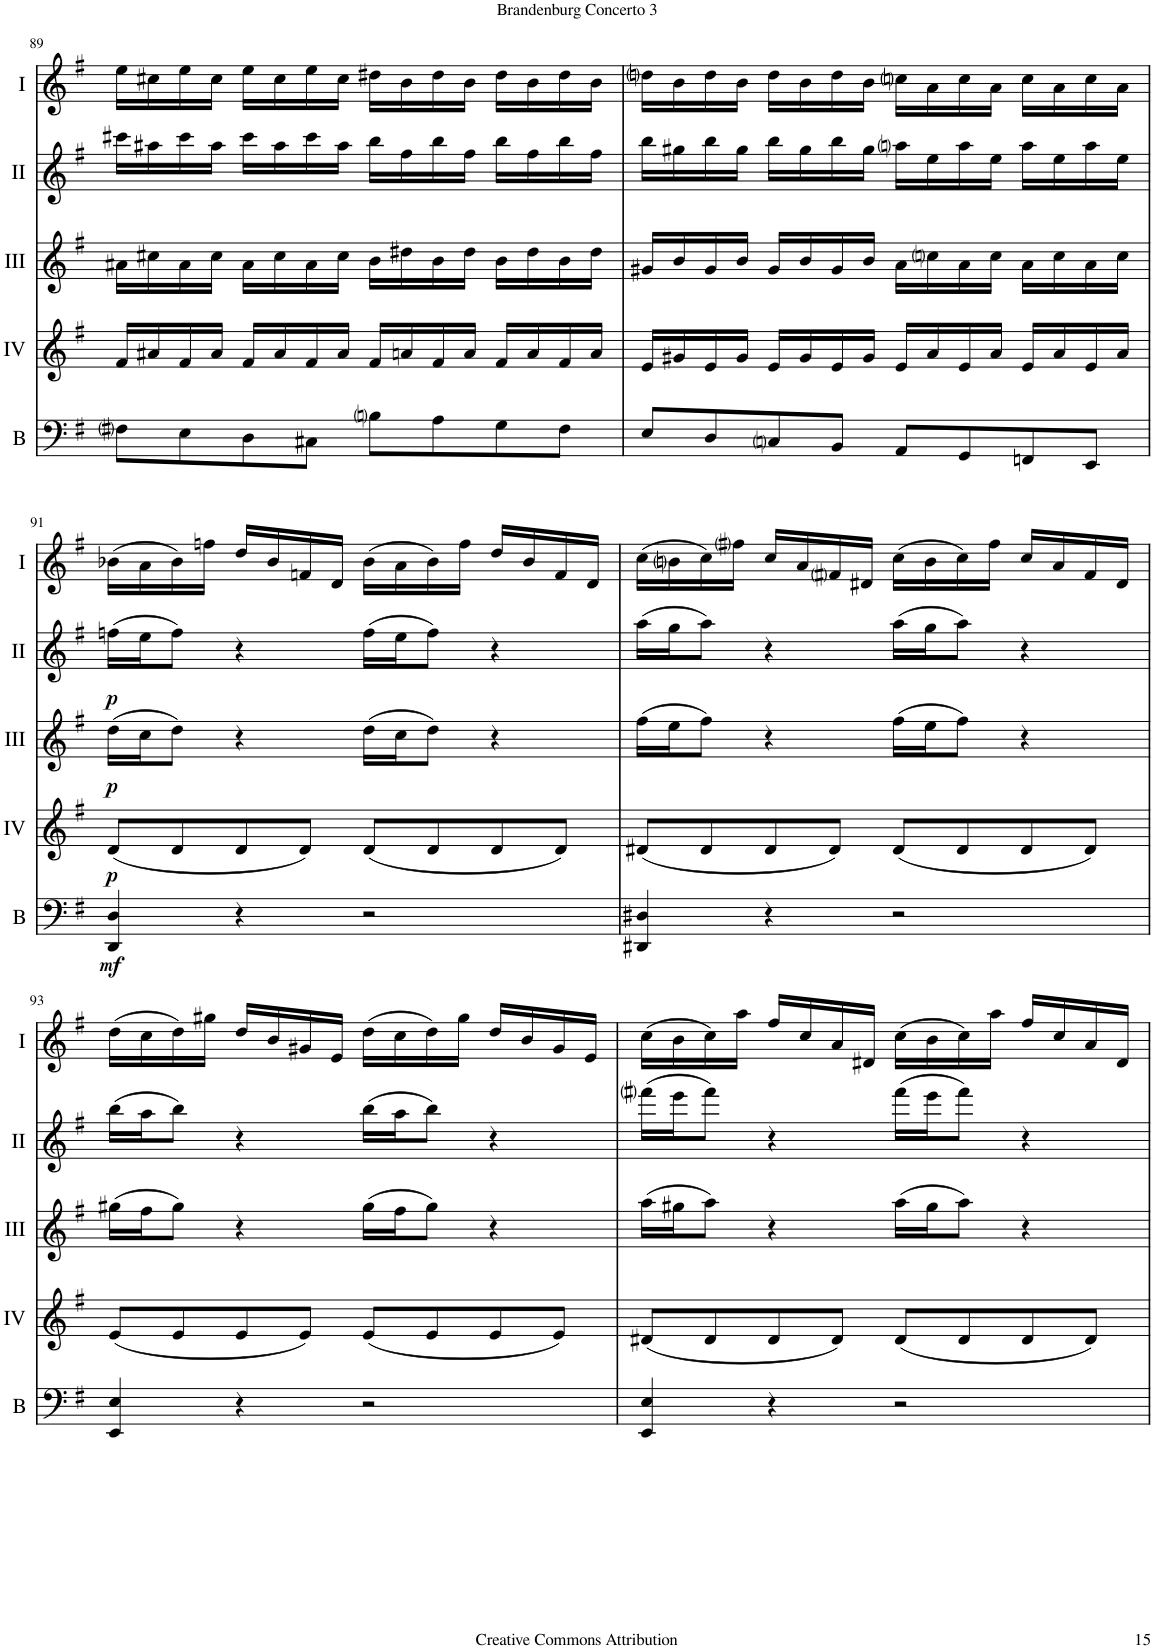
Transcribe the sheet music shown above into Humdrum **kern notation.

**kern	**dynam	**kern	**dynam	**kern	**dynam	**kern	**dynam	**kern
*part5	*part5	*part4	*part4	*part3	*part3	*part2	*part2	*part1
*staff5	*staff5	*staff4	*staff4	*staff3	*staff3	*staff2	*staff2	*staff1
*I"Bass	*	*I"Acc. 4	*	*I"Acc. 3	*	*I"Acc. 2	*	*I"Acc. 1
*I'B	*	*	*	*	*	*	*	*
!!LO:PB:g=z
*clefF4	*	*clefG2	*	*clefG2	*	*clefG2	*	*clefG2
*Trd7c12	*	*	*	*Trd7c12	*	*Trd7c12	*	*
*k[f#]	*	*k[f#]	*	*k[f#]	*	*k[f#]	*	*k[f#]
*M2/2	*	*M2/2	*	*M2/2	*	*M2/2	*	*M2/2
*met(c|)	*	*met(c|)	*	*met(c|)	*	*met(c|)	*	*met(c|)
=89	=89	=89	=89	=89	=89	=89	=89	=89
8F#i\L	.	16f#/LL	.	16a#X\LL	.	16ccc#X\LL	.	16ee\LL
.	.	16a#X/	.	16cc#X\	.	16aa#X\	.	16cc#X\
8E\	.	16f#/	.	16a#\	.	16ccc#\	.	16ee\
.	.	16a#/JJ	.	16cc#\JJ	.	16aa#\JJ	.	16cc#\JJ
8D\	.	16f#/LL	.	16a#\LL	.	16ccc#\LL	.	16ee\LL
.	.	16a#/	.	16cc#\	.	16aa#\	.	16cc#\
8C#X\J	.	16f#/	.	16a#\	.	16ccc#\	.	16ee\
.	.	16a#/JJ	.	16cc#\JJ	.	16aa#\JJ	.	16cc#\JJ
8Bni\L	.	16f#/LL	.	16b\LL	.	16bb\LL	.	16dd#X\LL
.	.	16an/	.	16dd#X\	.	16ff#\	.	16b\
8A\	.	16f#/	.	16b\	.	16bb\	.	16dd#\
.	.	16a/JJ	.	16dd#\JJ	.	16ff#\JJ	.	16b\JJ
8G\	.	16f#/LL	.	16b\LL	.	16bb\LL	.	16dd#\LL
.	.	16a/	.	16dd#\	.	16ff#\	.	16b\
8F#\J	.	16f#/	.	16b\	.	16bb\	.	16dd#\
.	.	16a/JJ	.	16dd#\JJ	.	16ff#\JJ	.	16b\JJ
=90	=90	=90	=90	=90	=90	=90	=90	=90
8E/L	.	16e/LL	.	16g#X/LL	.	16bb\LL	.	16ddni\LL
.	.	16g#X/	.	16b/	.	16gg#X\	.	16b\
8D/	.	16e/	.	16g#/	.	16bb\	.	16dd\
.	.	16g#/JJ	.	16b/JJ	.	16gg#\JJ	.	16b\JJ
8Cni/	.	16e/LL	.	16g#/LL	.	16bb\LL	.	16dd\LL
.	.	16g#/	.	16b/	.	16gg#\	.	16b\
8BB/J	.	16e/	.	16g#/	.	16bb\	.	16dd\
.	.	16g#/JJ	.	16b/JJ	.	16gg#\JJ	.	16b\JJ
8AA/L	.	16e/LL	.	16a\LL	.	16aani\LL	.	16ccni\LL
.	.	16a/	.	16ccni\	.	16ee\	.	16a\
8GG/	.	16e/	.	16a\	.	16aa\	.	16cc\
.	.	16a/JJ	.	16cc\JJ	.	16ee\JJ	.	16a\JJ
8FFn/	.	16e/LL	.	16a\LL	.	16aa\LL	.	16cc\LL
.	.	16a/	.	16cc\	.	16ee\	.	16a\
8EE/J	.	16e/	.	16a\	.	16aa\	.	16cc\
.	.	16a/JJ	.	16cc\JJ	.	16ee\JJ	.	16a\JJ
!!LO:LB:g=z
=91	=91	=91	=91	=91	=91	=91	=91	=91
!	!LO:DY:b	!	!LO:DY:b	!	!LO:DY:b	!	!LO:DY:b	!
4DD/ 4D/	mf	(8d/L	p	(16dd\LL	p	(16ffn\LL	p	(16b-X\LL
.	.	.	.	16cc\J	.	16ee\J	.	16a\
.	.	8d/	.	8dd\J)	.	8ff\J)	.	16b-\)
.	.	.	.	.	.	.	.	16ffn\JJ
4r	.	8d/	.	4r	.	4r	.	16dd/LL
.	.	.	.	.	.	.	.	16b-/
.	.	8d/J)	.	.	.	.	.	16fn/
.	.	.	.	.	.	.	.	16d/JJ
2r	.	(8d/L	.	(16dd\LL	.	(16ff\LL	.	(16b-\LL
.	.	.	.	16cc\J	.	16ee\J	.	16a\
.	.	8d/	.	8dd\J)	.	8ff\J)	.	16b-\)
.	.	.	.	.	.	.	.	16ff\JJ
.	.	8d/	.	4r	.	4r	.	16dd/LL
.	.	.	.	.	.	.	.	16b-/
.	.	8d/J)	.	.	.	.	.	16f/
.	.	.	.	.	.	.	.	16d/JJ
=92	=92	=92	=92	=92	=92	=92	=92	=92
4DD#X/ 4D#X/	.	(8d#X/L	.	(16ff#\LL	.	(16aa\LL	.	(16cc\LL
.	.	.	.	16ee\J	.	16gg\J	.	16bni\
.	.	8d#/	.	8ff#\J)	.	8aa\J)	.	16cc\)
.	.	.	.	.	.	.	.	16ff#i\JJ
4r	.	8d#/	.	4r	.	4r	.	16cc/LL
.	.	.	.	.	.	.	.	16a/
.	.	8d#/J)	.	.	.	.	.	16f#i/
.	.	.	.	.	.	.	.	16d#X/JJ
2r	.	(8d#/L	.	(16ff#\LL	.	(16aa\LL	.	(16cc\LL
.	.	.	.	16ee\J	.	16gg\J	.	16b\
.	.	8d#/	.	8ff#\J)	.	8aa\J)	.	16cc\)
.	.	.	.	.	.	.	.	16ff#\JJ
.	.	8d#/	.	4r	.	4r	.	16cc/LL
.	.	.	.	.	.	.	.	16a/
.	.	8d#/J)	.	.	.	.	.	16f#/
.	.	.	.	.	.	.	.	16d#/JJ
!!LO:LB:g=z
=93	=93	=93	=93	=93	=93	=93	=93	=93
4EE/ 4E/	.	(8e/L	.	(16gg#X\LL	.	(16bb\LL	.	(16dd\LL
.	.	.	.	16ff#\J	.	16aa\J	.	16cc\
.	.	8e/	.	8gg#\J)	.	8bb\J)	.	16dd\)
.	.	.	.	.	.	.	.	16gg#X\JJ
4r	.	8e/	.	4r	.	4r	.	16dd/LL
.	.	.	.	.	.	.	.	16b/
.	.	8e/J)	.	.	.	.	.	16g#X/
.	.	.	.	.	.	.	.	16e/JJ
2r	.	(8e/L	.	(16gg#\LL	.	(16bb\LL	.	(16dd\LL
.	.	.	.	16ff#\J	.	16aa\J	.	16cc\
.	.	8e/	.	8gg#\J)	.	8bb\J)	.	16dd\)
.	.	.	.	.	.	.	.	16gg#\JJ
.	.	8e/	.	4r	.	4r	.	16dd/LL
.	.	.	.	.	.	.	.	16b/
.	.	8e/J)	.	.	.	.	.	16g#/
.	.	.	.	.	.	.	.	16e/JJ
=94	=94	=94	=94	=94	=94	=94	=94	=94
4EE/ 4E/	.	(8d#X/L	.	(16aa\LL	.	(16fff#i\LL	.	(16cc\LL
.	.	.	.	16gg#X\J	.	16eee\J	.	16b\
.	.	8d#/	.	8aa\J)	.	8fff#\J)	.	16cc\)
.	.	.	.	.	.	.	.	16aa\JJ
4r	.	8d#/	.	4r	.	4r	.	16ff#/LL
.	.	.	.	.	.	.	.	16cc/
.	.	8d#/J)	.	.	.	.	.	16a/
.	.	.	.	.	.	.	.	16d#X/JJ
2r	.	(8d#/L	.	(16aa\LL	.	(16fff#\LL	.	(16cc\LL
.	.	.	.	16gg#\J	.	16eee\J	.	16b\
.	.	8d#/	.	8aa\J)	.	8fff#\J)	.	16cc\)
.	.	.	.	.	.	.	.	16aa\JJ
.	.	8d#/	.	4r	.	4r	.	16ff#/LL
.	.	.	.	.	.	.	.	16cc/
.	.	8d#/J)	.	.	.	.	.	16a/
.	.	.	.	.	.	.	.	16d#/JJ
=	=	=	=	=	=	=	=	=
*-	*-	*-	*-	*-	*-	*-	*-	*-
